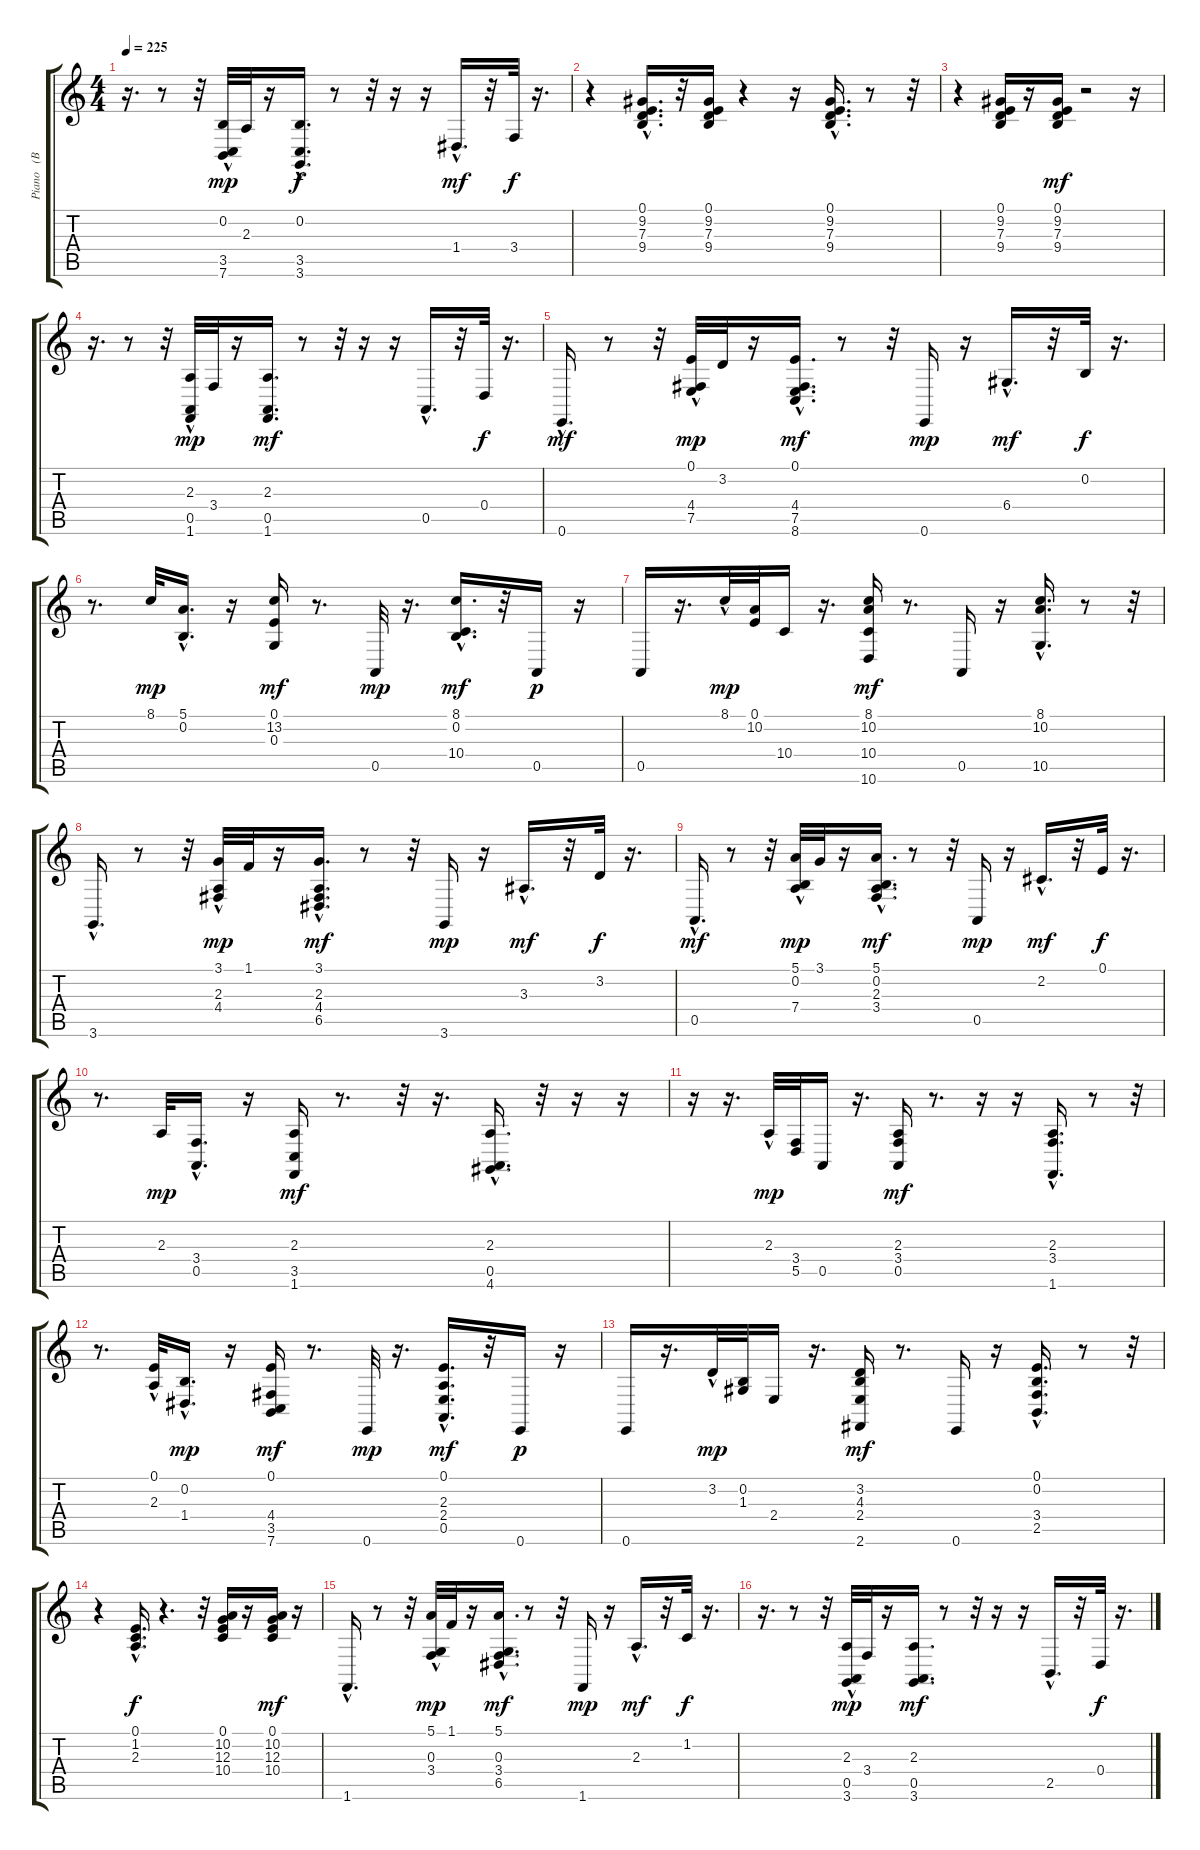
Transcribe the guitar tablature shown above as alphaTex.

\track ("Piano   (BB)" "Piano   (B") {instrument acousticgrandpiano}
\staff {score tabs}
\tuning (E4 B3 G3 D3 A2 E2) {hide}
\ts (4 4)
\tempo 225
\clef g2
\ks c
r.16{d dy f} r.8 r.32 (0.2{hac} 3.5{hac} 7.6{hac}).32{dy mp} 2.3.32 r.16 (0.2 3.5 3.6{hac}).16{d dy f} r.8 r.32 r.16 r.16 1.4{hac}.16{d dy mf} r.32 3.4.32{dy f} r.16{d} |
r.4 (0.1{hac} 9.2{hac} 7.3{hac} 9.4{hac}).16{d} r.32 (0.1 9.2 7.3 9.4).16 r.4 r.16 (0.1{hac} 9.2{hac} 7.3{hac} 9.4{hac}).16{d} r.8 r.32 |
r.4 (0.1 9.2 7.3 9.4).16 r.16 (0.1 9.2 7.3 9.4).16{dy mf} r.2 r.16 |
r.16{d} r.8 r.32 (2.3{hac} 0.5{hac} 1.6{hac}).32{dy mp} 3.4.32 r.16 (2.3 0.5 1.6).16{d dy mf} r.8 r.32 r.16 r.16 0.5{hac}.16{d} r.32 0.4.32{dy f} r.16{d} |
0.6{hac}.16{d dy mf} r.8 r.32 (0.1{hac} 4.4{hac} 7.5{hac}).32{dy mp} 3.2.32 r.16 (0.1 4.4 7.5 8.6{hac}).16{d dy mf} r.8 r.32 0.6.16{dy mp} r.16 6.4{hac}.16{d dy mf} r.32 0.2.32{dy f} r.16{d} |
r.8{d} 8.1.32{dy mp} (5.1{hac} 0.2).16{d} r.16 (0.1 13.2 0.3).16{dy mf} r.8{d} 0.5.32{dy mp} r.16{d} (8.1{hac} 0.2{hac} 10.4{hac}).16{d dy mf} r.32 0.5.16{dy p} r.16 |
0.5.16 r.16{d} 8.1{hac}.32{dy mp} (0.1 10.2).32 10.4.16 r.16{d} (8.1 10.2 10.4 10.6).16{dy mf} r.8{d} 0.5.16 r.16 (8.1 10.2{hac} 10.5).16{d} r.8 r.32 |
3.6{hac}.16{d} r.8 r.32 (3.1{hac} 2.3{hac} 4.4{hac}).32{dy mp} 1.1.32 r.16 (3.1 2.3 4.4 6.5{hac}).16{d dy mf} r.8 r.32 3.6.16{dy mp} r.16 3.3{hac}.16{d dy mf} r.32 3.2.32{dy f} r.16{d} |
0.5{hac}.16{d dy mf} r.8 r.32 (5.1{hac} 0.2{hac} 7.4{hac}).32{dy mp} 3.1.32 r.16 (5.1 0.2 2.3 3.4{hac}).16{d dy mf} r.8 r.32 0.5.16{dy mp} r.16 2.2{hac}.16{d dy mf} r.32 0.1.32{dy f} r.16{d} |
r.8{d} 2.3.32{dy mp} (3.4{hac} 0.5).16{d} r.16 (2.3 3.5 1.6).16{dy mf} r.8{d} r.32 r.16{d} (2.3{hac} 0.5{hac} 4.6{hac}).16{d} r.32 r.16 r.16 |
r.16 r.16{d} 2.3{hac}.32{dy mp} (3.4 5.5).32 0.5.16 r.16{d} (2.3 3.4 0.5).16{dy mf} r.8{d} r.16 r.16 (2.3 3.4{hac} 1.6).16{d} r.8 r.32 |
r.8{d} (0.1 2.3{hac}).32 (0.2{hac} 1.4).16{d dy mp} r.16 (0.1 4.4 3.5 7.6).16{dy mf} r.8{d} 0.6.32{dy mp} r.16{d} (0.1{hac} 2.3 2.4{hac} 0.5{hac}).16{d dy mf} r.32 0.6.16{dy p} r.16 |
0.6.16 r.16{d} 3.2{hac}.32{dy mp} (0.2 1.3).32 2.4.16 r.16{d} (3.2 4.3 2.4 2.6).16{dy mf} r.8{d} 0.6.16 r.16 (0.1 0.2{hac} 3.4 2.5).16{d} r.8 r.32 |
r.4 (0.1{hac} 1.2{hac} 2.3{hac}).16{d dy f} r.4{d} r.32 (0.1 10.2 12.3 10.4).16 r.16 (0.1 10.2 12.3 10.4).16{dy mf} r.16 |
1.6{hac}.16{d} r.8 r.32 (5.1{hac} 0.3{hac} 3.4{hac}).32{dy mp} 1.1.32 r.16 (5.1 0.3 3.4 6.5{hac}).16{d dy mf} r.8 r.32 1.6.16{dy mp} r.16 2.3{hac}.16{d dy mf} r.32 1.2.32{dy f} r.16{d} |
r.16{d} r.8 r.32 (2.3{hac} 0.5{hac} 3.6{hac}).32{dy mp} 3.4.32 r.16 (2.3 0.5 3.6).16{d dy mf} r.8 r.32 r.16 r.16 2.5{hac}.16{d} r.32 0.4.32{dy f} r.16{d}
